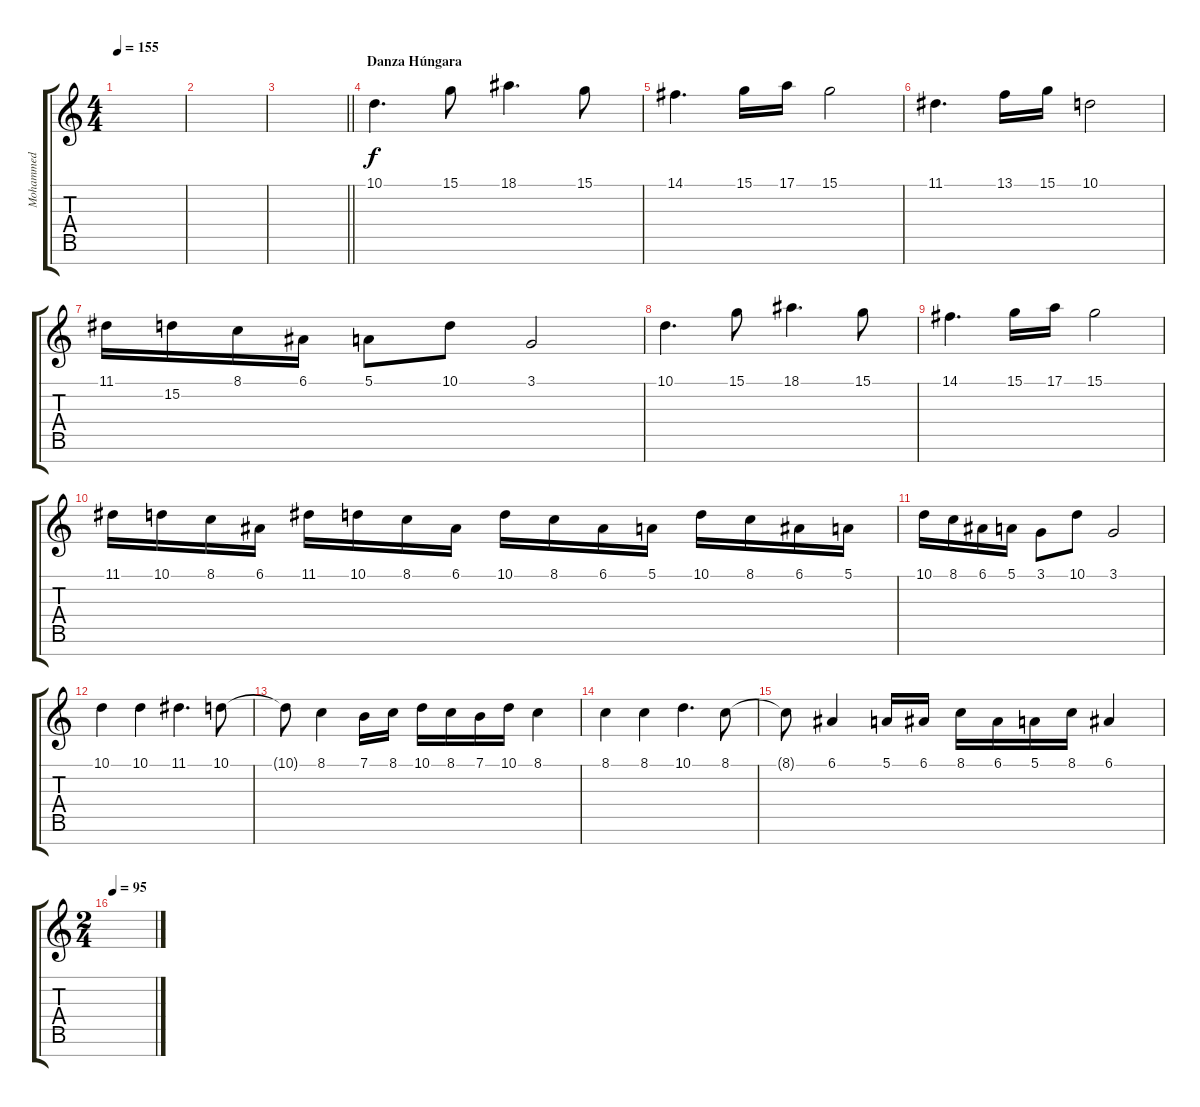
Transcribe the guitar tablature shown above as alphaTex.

\track ("Mohammed" "Mohammed") {instrument violin}
\staff {score tabs}
\tuning (E4 B3 G3 D3 A2 E2 B1) {hide}
\ts (4 4)
\tempo 155
\clef g2
\ks c
|
|
\barLineRight lightlight
|
\section ("" "Danza Húngara")
10.1.4{d} 15.1.8 18.1.4{d} 15.1.8 |
14.1.4{d} 15.1.16 17.1.16 15.1.2 |
11.1.4{d} 13.1.16 15.1.16 10.1.2 |
11.1.16 15.2.16 8.1.16 6.1.16 5.1.8 10.1.8 3.1.2 |
10.1.4{d} 15.1.8 18.1.4{d} 15.1.8 |
14.1.4{d} 15.1.16 17.1.16 15.1.2 |
11.1.16 10.1.16 8.1.16 6.1.16 11.1.16 10.1.16 8.1.16 6.1.16 10.1.16 8.1.16 6.1.16 5.1.16 10.1.16 8.1.16 6.1.16 5.1.16 |
10.1.16 8.1.16 6.1.16 5.1.16 3.1.8 10.1.8 3.1.2 |
10.1.4 10.1.4 11.1.4{d} 10.1.8 |
10.1{t}.8 8.1.4 7.1.16 8.1.16 10.1.16 8.1.16 7.1.16 10.1.16 8.1.4 |
8.1.4 8.1.4 10.1.4{d} 8.1.8 |
8.1{t}.8 6.1.4 5.1.16 6.1.16 8.1.16 6.1.16 5.1.16 8.1.16 6.1.4 |
\ts (2 4)
\tempo 95
